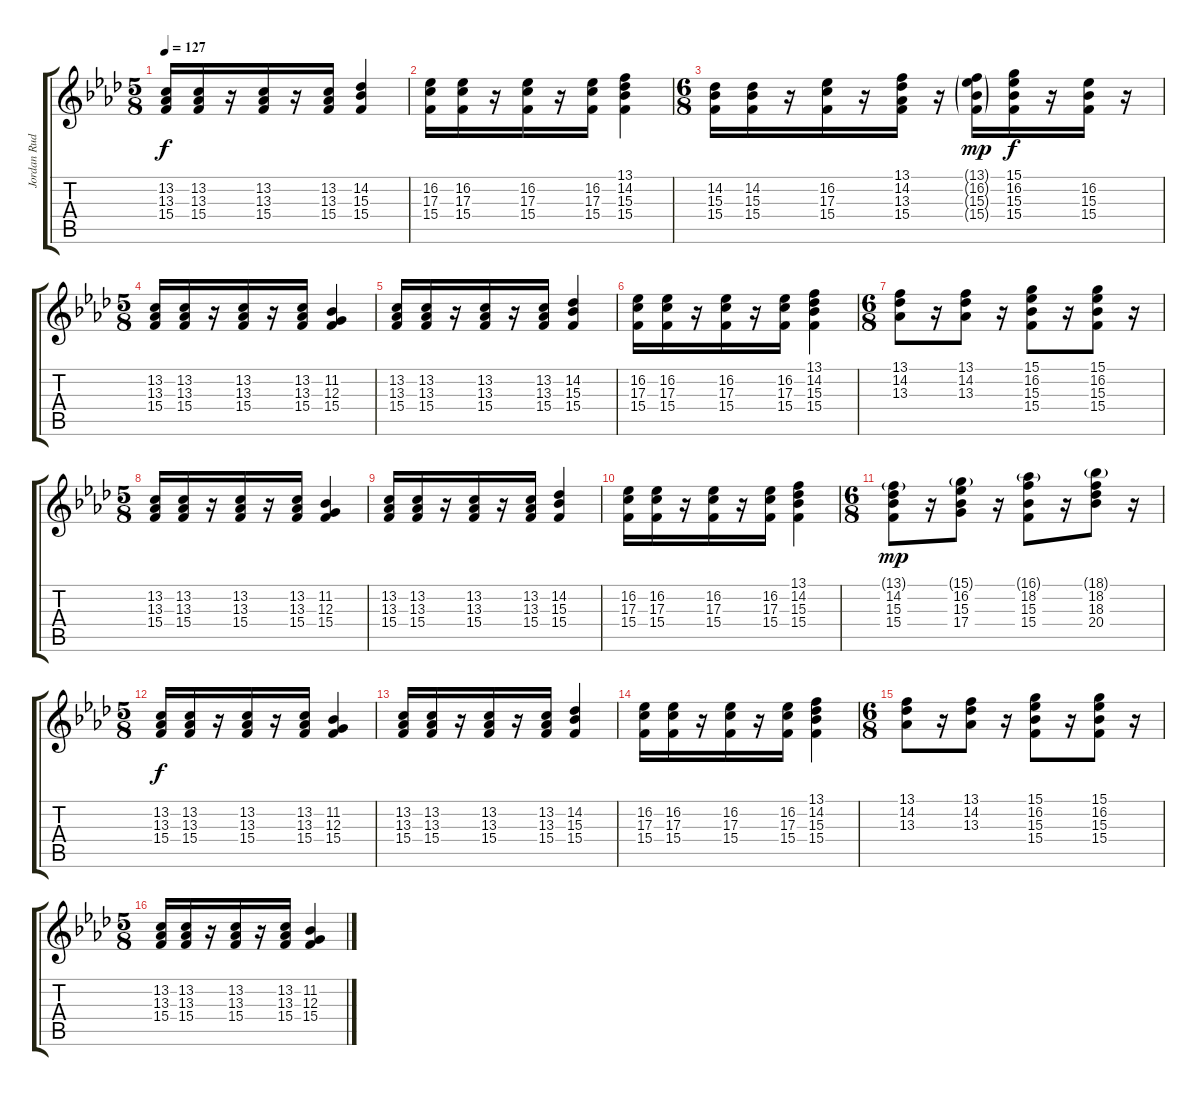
\track ("Jordan Rudess - Keys" "Jordan Rud") {instrument lead2sawtooth}
\staff {score tabs}
\tuning (E4 B3 G3 D3 A2 E2) {hide}
\ts (5 8)
\tempo 127
\clef g2
\ks ab
(13.2 13.3 15.4).16{dy f} (13.2 13.3 15.4).16 r.16 (13.2 13.3 15.4).16 r.16 (13.2 13.3 15.4).16 (14.2 15.3 15.4).4 |
(16.2 17.3 15.4).16 (16.2 17.3 15.4).16 r.16 (16.2 17.3 15.4).16 r.16 (16.2 17.3 15.4).16 (13.1 14.2 15.3 15.4).4 |
\ts (6 8)
(14.2 15.3 15.4).16 (14.2 15.3 15.4).16 r.16 (16.2 17.3 15.4).16 r.16 (13.1 14.2 13.3 15.4).16 r.16 (13.1{g} 16.2{g} 15.3{g} 15.4{g}).16{dy mp} (15.1 16.2 15.3 15.4).16{dy f} r.16 (16.2 15.3 15.4).16 r.16 |
\ts (5 8)
(13.2 13.3 15.4).16 (13.2 13.3 15.4).16 r.16 (13.2 13.3 15.4).16 r.16 (13.2 13.3 15.4).16 (11.2 12.3 15.4).4 |
(13.2 13.3 15.4).16 (13.2 13.3 15.4).16 r.16 (13.2 13.3 15.4).16 r.16 (13.2 13.3 15.4).16 (14.2 15.3 15.4).4 |
(16.2 17.3 15.4).16 (16.2 17.3 15.4).16 r.16 (16.2 17.3 15.4).16 r.16 (16.2 17.3 15.4).16 (13.1 14.2 15.3 15.4).4 |
\ts (6 8)
(13.1 14.2 13.3).8 r.16 (13.1 14.2 13.3).8 r.16 (15.1 16.2 15.3 15.4).8 r.16 (15.1 16.2 15.3 15.4).8 r.16 |
\ts (5 8)
(13.2 13.3 15.4).16 (13.2 13.3 15.4).16 r.16 (13.2 13.3 15.4).16 r.16 (13.2 13.3 15.4).16 (11.2 12.3 15.4).4 |
(13.2 13.3 15.4).16 (13.2 13.3 15.4).16 r.16 (13.2 13.3 15.4).16 r.16 (13.2 13.3 15.4).16 (14.2 15.3 15.4).4 |
(16.2 17.3 15.4).16 (16.2 17.3 15.4).16 r.16 (16.2 17.3 15.4).16 r.16 (16.2 17.3 15.4).16 (13.1 14.2 15.3 15.4).4 |
\ts (6 8)
(13.1{g} 14.2 15.3 15.4).8{dy mp instrument rockorgan} r.16 (15.1{g} 16.2 15.3 17.4).8 r.16 (16.1{g} 18.2 15.3 15.4).8 r.16 (18.1{g} 18.2 18.3 20.4).8 r.16 |
\ts (5 8)
(13.2 13.3 15.4).16{dy f} (13.2 13.3 15.4).16 r.16 (13.2 13.3 15.4).16 r.16 (13.2 13.3 15.4).16 (11.2 12.3 15.4).4 |
(13.2 13.3 15.4).16 (13.2 13.3 15.4).16 r.16 (13.2 13.3 15.4).16 r.16 (13.2 13.3 15.4).16 (14.2 15.3 15.4).4 |
(16.2 17.3 15.4).16 (16.2 17.3 15.4).16 r.16 (16.2 17.3 15.4).16 r.16 (16.2 17.3 15.4).16 (13.1 14.2 15.3 15.4).4 |
\ts (6 8)
(13.1 14.2 13.3).8 r.16 (13.1 14.2 13.3).8 r.16 (15.1 16.2 15.3 15.4).8 r.16 (15.1 16.2 15.3 15.4).8 r.16 |
\ts (5 8)
(13.2 13.3 15.4).16 (13.2 13.3 15.4).16 r.16 (13.2 13.3 15.4).16 r.16 (13.2 13.3 15.4).16 (11.2 12.3 15.4).4
